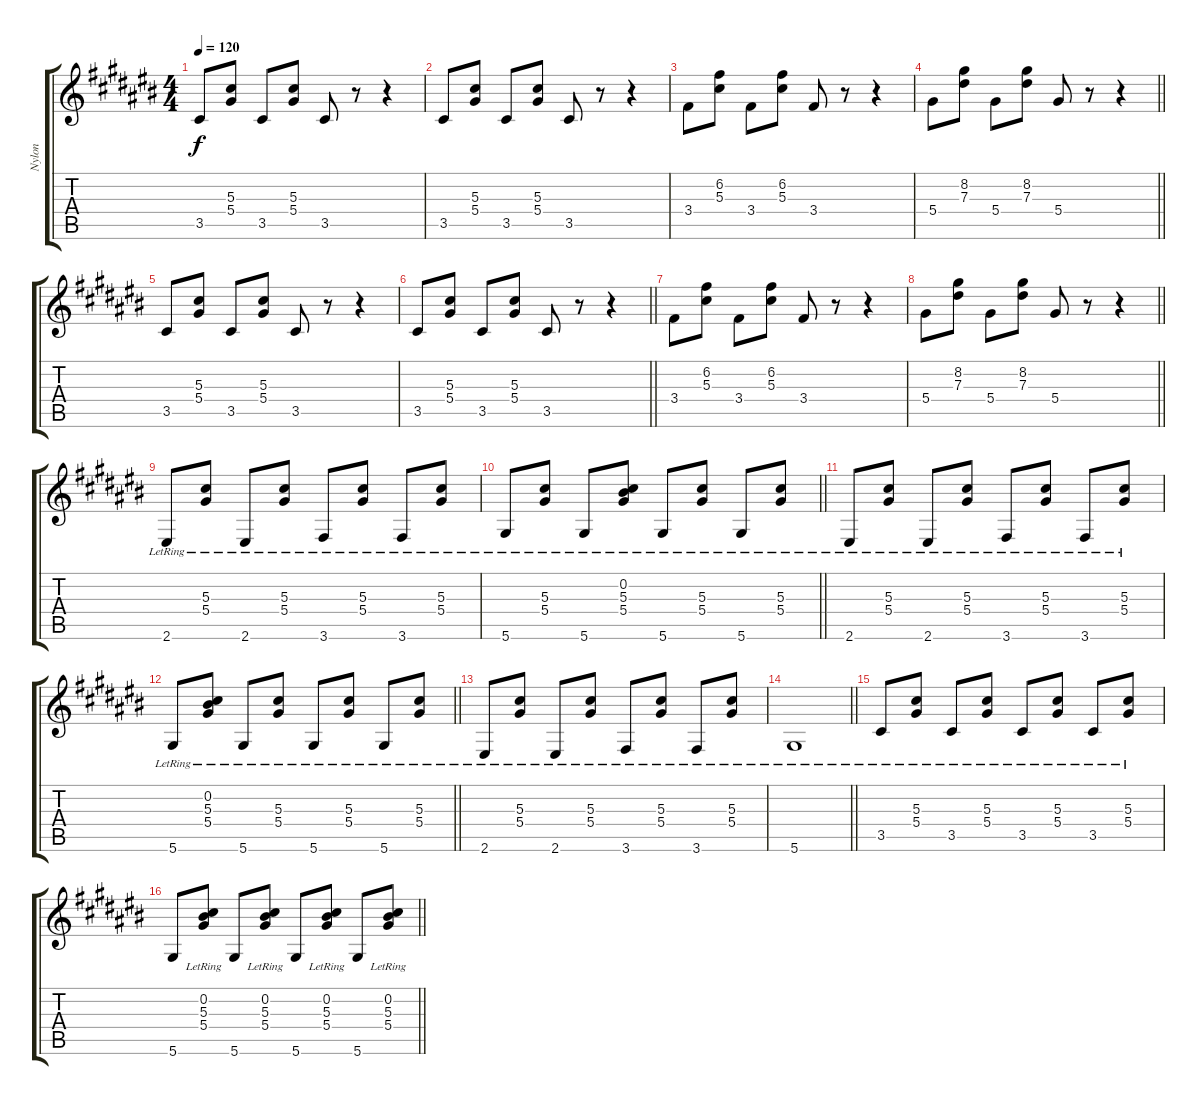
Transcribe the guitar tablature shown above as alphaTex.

\track ("Nylon" "Nylon") {instrument acousticguitarnylon}
\staff {score tabs}
\tuning (F4 C4 Ab3 Eb3 Bb2 Eb2) {hide}
\ts (4 4)
\tempo 120
\clef g2
\ks c#
3.5.8{dy f} (5.3 5.4).8 3.5.8 (5.3 5.4).8 3.5.8 r.8 r.4 |
3.5.8 (5.3 5.4).8 3.5.8 (5.3 5.4).8 3.5.8 r.8 r.4 |
3.4.8 (6.2 5.3).8 3.4.8 (6.2 5.3).8 3.4.8 r.8 r.4 |
\barLineRight lightlight
5.4.8 (8.2 7.3).8 5.4.8 (8.2 7.3).8 5.4.8 r.8 r.4 |
3.5.8 (5.3 5.4).8 3.5.8 (5.3 5.4).8 3.5.8 r.8 r.4 |
\barLineRight lightlight
3.5.8 (5.3 5.4).8 3.5.8 (5.3 5.4).8 3.5.8 r.8 r.4 |
3.4.8 (6.2 5.3).8 3.4.8 (6.2 5.3).8 3.4.8 r.8 r.4 |
\barLineRight lightlight
5.4.8 (8.2 7.3).8 5.4.8 (8.2 7.3).8 5.4.8 r.8 r.4 |
2.6{lr}.8 (5.3{lr} 5.4{lr}).8 2.6{lr}.8 (5.3{lr} 5.4{lr}).8 3.6{lr}.8 (5.3{lr} 5.4{lr}).8 3.6{lr}.8 (5.3{lr} 5.4{lr}).8 |
\barLineRight lightlight
5.6{lr}.8 (5.3{lr} 5.4{lr}).8 5.6{lr}.8 (0.2{lr} 5.3{lr} 5.4{lr}).8 5.6{lr}.8 (5.3{lr} 5.4{lr}).8 5.6{lr}.8 (5.3{lr} 5.4{lr}).8 |
2.6{lr}.8 (5.3{lr} 5.4{lr}).8 2.6{lr}.8 (5.3{lr} 5.4{lr}).8 3.6{lr}.8 (5.3{lr} 5.4{lr}).8 3.6{lr}.8 (5.3{lr} 5.4{lr}).8 |
\barLineRight lightlight
5.6{lr}.8 (0.2{lr} 5.3{lr} 5.4{lr}).8 5.6{lr}.8 (5.3{lr} 5.4{lr}).8 5.6{lr}.8 (5.3{lr} 5.4{lr}).8 5.6{lr}.8 (5.3{lr} 5.4{lr}).8 |
2.6{lr}.8 (5.3{lr} 5.4{lr}).8 2.6{lr}.8 (5.3{lr} 5.4{lr}).8 3.6{lr}.8 (5.3{lr} 5.4{lr}).8 3.6{lr}.8 (5.3{lr} 5.4{lr}).8 |
\barLineRight lightlight
5.6{lr}.1 |
3.5{lr}.8 (5.3{lr} 5.4{lr}).8 3.5{lr}.8 (5.3{lr} 5.4{lr}).8 3.5{lr}.8 (5.3{lr} 5.4{lr}).8 3.5{lr}.8 (5.3{lr} 5.4{lr}).8 |
\barLineRight lightlight
5.6.8 (0.2{lr} 5.3{lr} 5.4{lr}).8 5.6.8 (0.2 5.3{lr} 5.4{lr}).8 5.6.8 (0.2 5.3{lr} 5.4{lr}).8 5.6.8 (0.2 5.3{lr} 5.4{lr}).8
